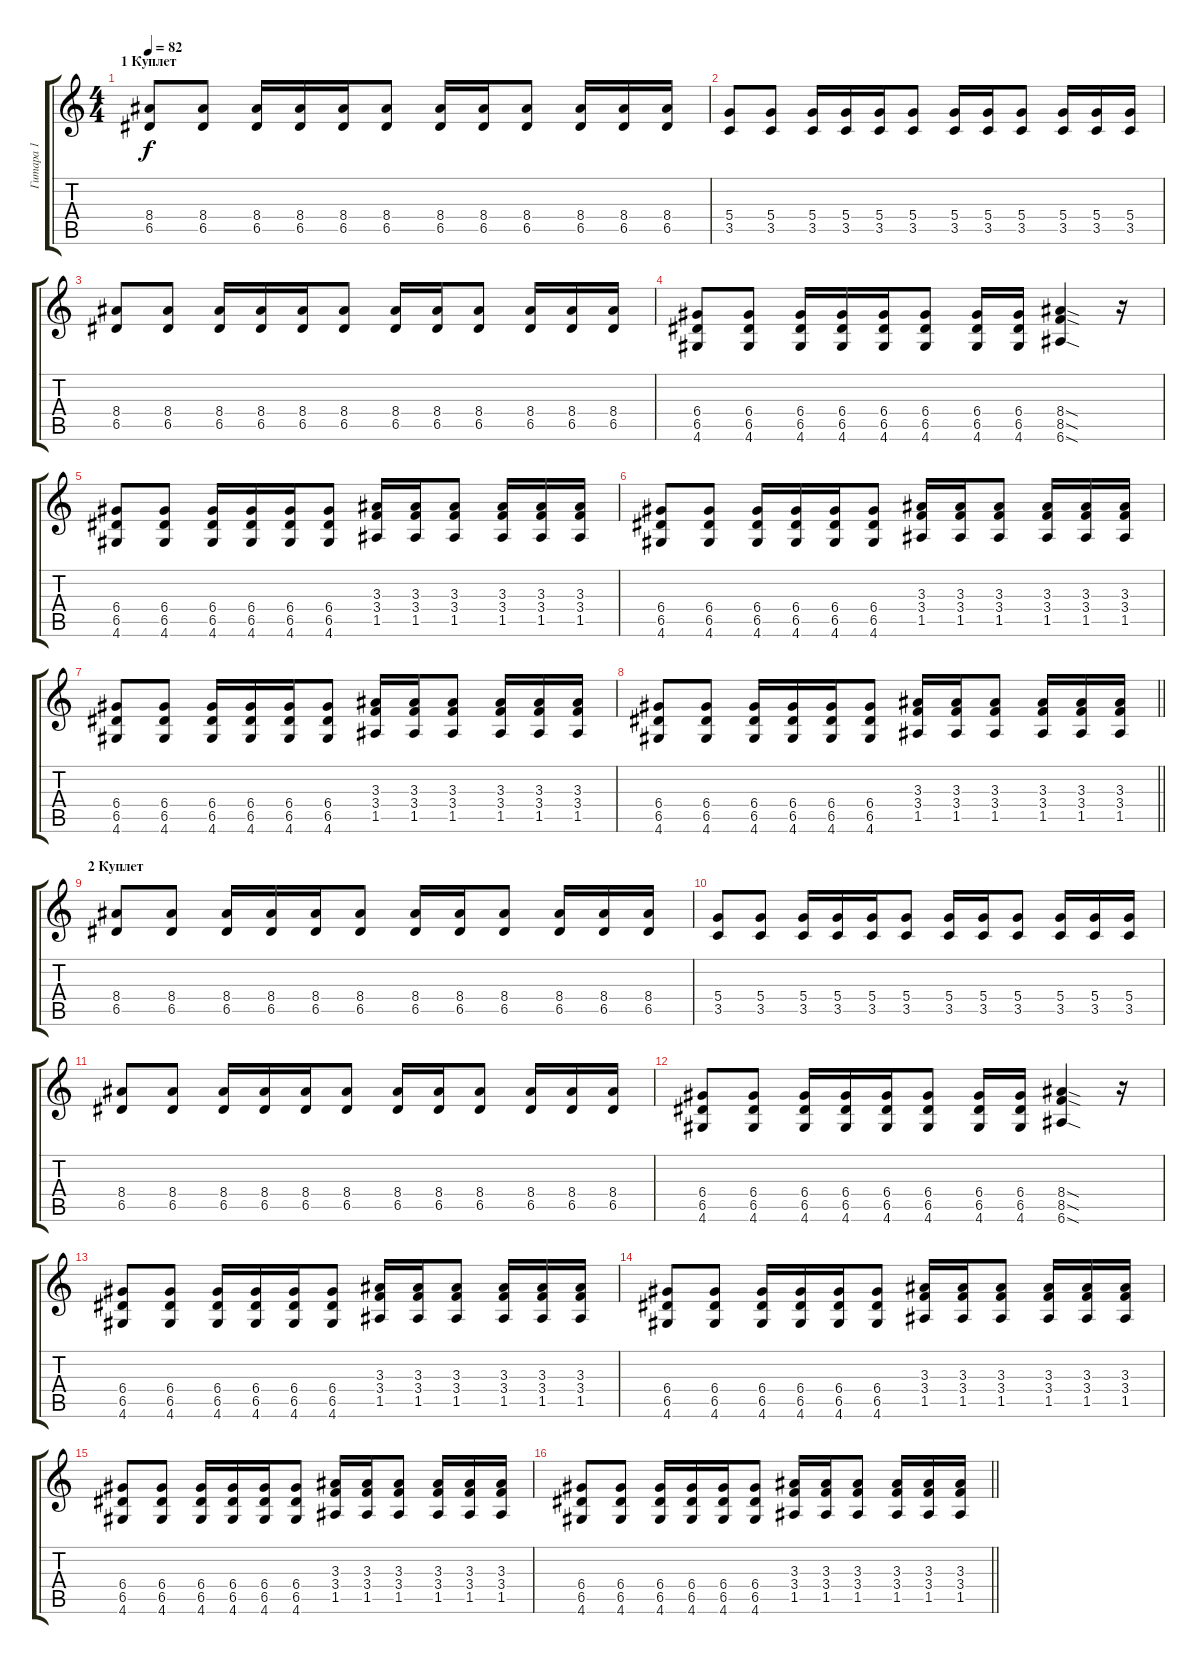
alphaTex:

\track ("Гитара 1" "Гитара 1") {instrument electricguitarjazz}
\staff {score tabs}
\tuning (E4 B3 G3 D3 A2 E2) {hide}
\ts (4 4)
\section ("" "1 Куплет")
\tempo 82
\clef g2
\ks c
(8.4 6.5).8{dy f} (8.4 6.5).8 (8.4 6.5).16 (8.4 6.5).16 (8.4 6.5).16 (8.4 6.5).8 (8.4 6.5).16 (8.4 6.5).16 (8.4 6.5).8 (8.4 6.5).16 (8.4 6.5).16 (8.4 6.5).16 |
(5.4 3.5).8 (5.4 3.5).8 (5.4 3.5).16 (5.4 3.5).16 (5.4 3.5).16 (5.4 3.5).8 (5.4 3.5).16 (5.4 3.5).16 (5.4 3.5).8 (5.4 3.5).16 (5.4 3.5).16 (5.4 3.5).16 |
(8.4 6.5).8 (8.4 6.5).8 (8.4 6.5).16 (8.4 6.5).16 (8.4 6.5).16 (8.4 6.5).8 (8.4 6.5).16 (8.4 6.5).16 (8.4 6.5).8 (8.4 6.5).16 (8.4 6.5).16 (8.4 6.5).16 |
(6.4 6.5 4.6).8 (6.4 6.5 4.6).8 (6.4 6.5 4.6).16 (6.4 6.5 4.6).16 (6.4 6.5 4.6).16 (6.4 6.5 4.6).8 (6.4 6.5 4.6).16 (6.4 6.5 4.6).16 (8.4{sod} 8.5{sod} 6.6{sod}).4{instrument distortionguitar} r.16 |
(6.4 6.5 4.6).8 (6.4 6.5 4.6).8 (6.4 6.5 4.6).16 (6.4 6.5 4.6).16 (6.4 6.5 4.6).16 (6.4 6.5 4.6).8 (3.3 3.4 1.5).16 (3.3 3.4 1.5).16 (3.3 3.4 1.5).8 (3.3 3.4 1.5).16 (3.3 3.4 1.5).16 (3.3 3.4 1.5).16 |
(6.4 6.5 4.6).8 (6.4 6.5 4.6).8 (6.4 6.5 4.6).16 (6.4 6.5 4.6).16 (6.4 6.5 4.6).16 (6.4 6.5 4.6).8 (3.3 3.4 1.5).16 (3.3 3.4 1.5).16 (3.3 3.4 1.5).8 (3.3 3.4 1.5).16 (3.3 3.4 1.5).16 (3.3 3.4 1.5).16 |
(6.4 6.5 4.6).8 (6.4 6.5 4.6).8 (6.4 6.5 4.6).16 (6.4 6.5 4.6).16 (6.4 6.5 4.6).16 (6.4 6.5 4.6).8 (3.3 3.4 1.5).16 (3.3 3.4 1.5).16 (3.3 3.4 1.5).8 (3.3 3.4 1.5).16 (3.3 3.4 1.5).16 (3.3 3.4 1.5).16 |
\barLineRight lightlight
(6.4 6.5 4.6).8 (6.4 6.5 4.6).8 (6.4 6.5 4.6).16 (6.4 6.5 4.6).16 (6.4 6.5 4.6).16 (6.4 6.5 4.6).8 (3.3 3.4 1.5).16 (3.3 3.4 1.5).16 (3.3 3.4 1.5).8 (3.3 3.4 1.5).16 (3.3 3.4 1.5).16 (3.3 3.4 1.5).16 |
\section ("" "2 Куплет")
(8.4 6.5).8{instrument overdrivenguitar} (8.4 6.5).8 (8.4 6.5).16 (8.4 6.5).16 (8.4 6.5).16 (8.4 6.5).8 (8.4 6.5).16 (8.4 6.5).16 (8.4 6.5).8 (8.4 6.5).16 (8.4 6.5).16 (8.4 6.5).16 |
(5.4 3.5).8 (5.4 3.5).8 (5.4 3.5).16 (5.4 3.5).16 (5.4 3.5).16 (5.4 3.5).8 (5.4 3.5).16 (5.4 3.5).16 (5.4 3.5).8 (5.4 3.5).16 (5.4 3.5).16 (5.4 3.5).16 |
(8.4 6.5).8 (8.4 6.5).8 (8.4 6.5).16 (8.4 6.5).16 (8.4 6.5).16 (8.4 6.5).8 (8.4 6.5).16 (8.4 6.5).16 (8.4 6.5).8 (8.4 6.5).16 (8.4 6.5).16 (8.4 6.5).16 |
(6.4 6.5 4.6).8 (6.4 6.5 4.6).8 (6.4 6.5 4.6).16 (6.4 6.5 4.6).16 (6.4 6.5 4.6).16 (6.4 6.5 4.6).8 (6.4 6.5 4.6).16 (6.4 6.5 4.6).16 (8.4{sod} 8.5{sod} 6.6{sod}).4{instrument distortionguitar} r.16 |
(6.4 6.5 4.6).8 (6.4 6.5 4.6).8 (6.4 6.5 4.6).16 (6.4 6.5 4.6).16 (6.4 6.5 4.6).16 (6.4 6.5 4.6).8 (3.3 3.4 1.5).16 (3.3 3.4 1.5).16 (3.3 3.4 1.5).8 (3.3 3.4 1.5).16 (3.3 3.4 1.5).16 (3.3 3.4 1.5).16 |
(6.4 6.5 4.6).8 (6.4 6.5 4.6).8 (6.4 6.5 4.6).16 (6.4 6.5 4.6).16 (6.4 6.5 4.6).16 (6.4 6.5 4.6).8 (3.3 3.4 1.5).16 (3.3 3.4 1.5).16 (3.3 3.4 1.5).8 (3.3 3.4 1.5).16 (3.3 3.4 1.5).16 (3.3 3.4 1.5).16 |
(6.4 6.5 4.6).8 (6.4 6.5 4.6).8 (6.4 6.5 4.6).16 (6.4 6.5 4.6).16 (6.4 6.5 4.6).16 (6.4 6.5 4.6).8 (3.3 3.4 1.5).16 (3.3 3.4 1.5).16 (3.3 3.4 1.5).8 (3.3 3.4 1.5).16 (3.3 3.4 1.5).16 (3.3 3.4 1.5).16 |
\barLineRight lightlight
(6.4 6.5 4.6).8 (6.4 6.5 4.6).8 (6.4 6.5 4.6).16 (6.4 6.5 4.6).16 (6.4 6.5 4.6).16 (6.4 6.5 4.6).8 (3.3 3.4 1.5).16 (3.3 3.4 1.5).16 (3.3 3.4 1.5).8 (3.3 3.4 1.5).16 (3.3 3.4 1.5).16 (3.3 3.4 1.5).16
